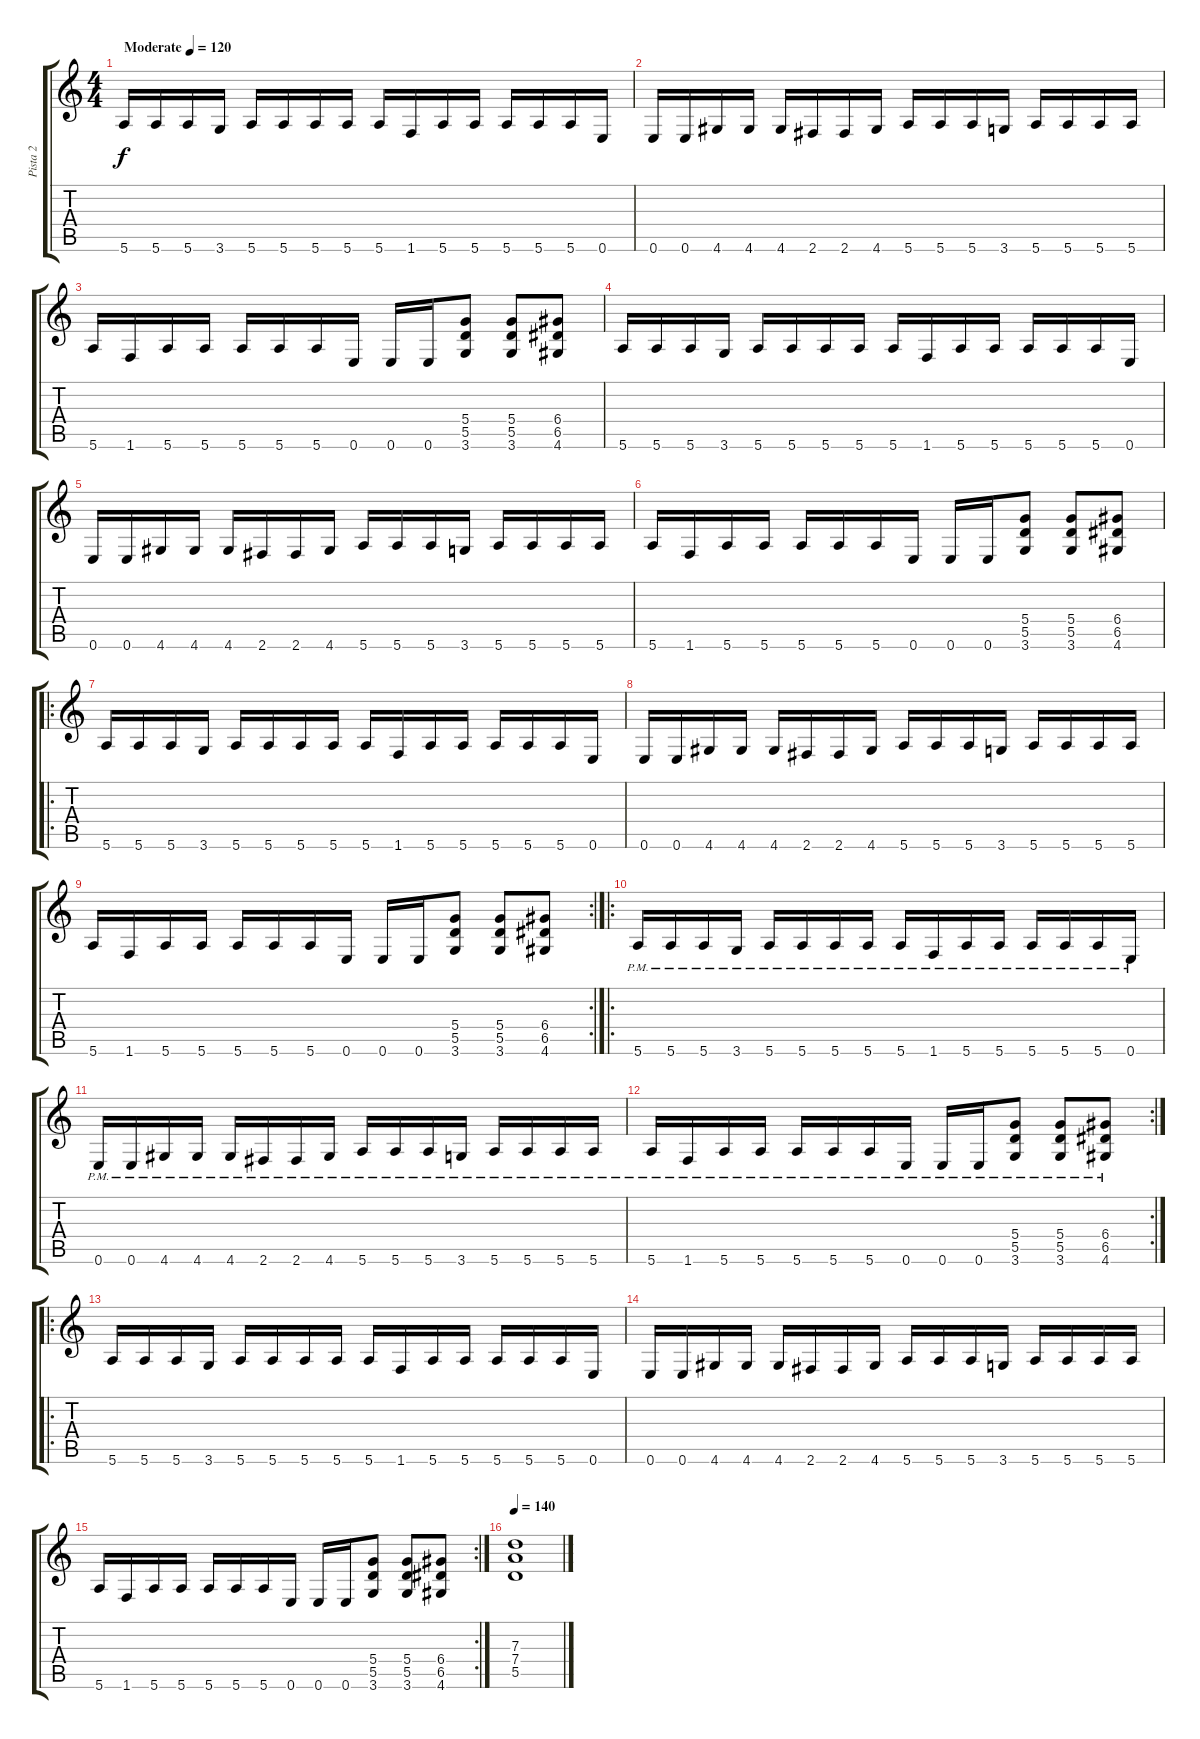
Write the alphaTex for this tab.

\track ("Pista 2" "Pista 2") {instrument overdrivenguitar}
\staff {score tabs}
\tuning (E4 B3 G3 D3 A2 E2) {hide}
\ts (4 4)
\tempo (120 "Moderate")
\clef g2
\ks c
5.6.16{dy f instrument overdrivenguitar} 5.6.16 5.6.16 3.6.16 5.6.16 5.6.16 5.6.16 5.6.16 5.6.16 1.6.16 5.6.16 5.6.16 5.6.16 5.6.16 5.6.16 0.6.16 |
0.6.16 0.6.16 4.6.16 4.6.16 4.6.16 2.6.16 2.6.16 4.6.16 5.6.16 5.6.16 5.6.16 3.6.16 5.6.16 5.6.16 5.6.16 5.6.16 |
5.6.16 1.6.16 5.6.16 5.6.16 5.6.16 5.6.16 5.6.16 0.6.16 0.6.16 0.6.16 (5.4 5.5 3.6).8 (5.4 5.5 3.6).8 (6.4 6.5 4.6).8 |
5.6.16 5.6.16 5.6.16 3.6.16 5.6.16 5.6.16 5.6.16 5.6.16 5.6.16 1.6.16 5.6.16 5.6.16 5.6.16 5.6.16 5.6.16 0.6.16 |
0.6.16 0.6.16 4.6.16 4.6.16 4.6.16 2.6.16 2.6.16 4.6.16 5.6.16 5.6.16 5.6.16 3.6.16 5.6.16 5.6.16 5.6.16 5.6.16 |
5.6.16 1.6.16 5.6.16 5.6.16 5.6.16 5.6.16 5.6.16 0.6.16 0.6.16 0.6.16 (5.4 5.5 3.6).8 (5.4 5.5 3.6).8 (6.4 6.5 4.6).8 |
\ro
5.6.16 5.6.16 5.6.16 3.6.16 5.6.16 5.6.16 5.6.16 5.6.16 5.6.16 1.6.16 5.6.16 5.6.16 5.6.16 5.6.16 5.6.16 0.6.16 |
0.6.16 0.6.16 4.6.16 4.6.16 4.6.16 2.6.16 2.6.16 4.6.16 5.6.16 5.6.16 5.6.16 3.6.16 5.6.16 5.6.16 5.6.16 5.6.16 |
\rc 2
5.6.16 1.6.16 5.6.16 5.6.16 5.6.16 5.6.16 5.6.16 0.6.16 0.6.16 0.6.16 (5.4 5.5 3.6).8 (5.4 5.5 3.6).8 (6.4 6.5 4.6).8 |
\ro
5.6{pm}.16 5.6{pm}.16 5.6{pm}.16 3.6{pm}.16 5.6{pm}.16 5.6{pm}.16 5.6{pm}.16 5.6{pm}.16 5.6{pm}.16 1.6{pm}.16 5.6{pm}.16 5.6{pm}.16 5.6{pm}.16 5.6{pm}.16 5.6{pm}.16 0.6{pm}.16 |
0.6{pm}.16 0.6{pm}.16 4.6{pm}.16 4.6{pm}.16 4.6{pm}.16 2.6{pm}.16 2.6{pm}.16 4.6{pm}.16 5.6{pm}.16 5.6{pm}.16 5.6{pm}.16 3.6{pm}.16 5.6{pm}.16 5.6{pm}.16 5.6{pm}.16 5.6{pm}.16 |
\rc 2
5.6{pm}.16 1.6{pm}.16 5.6{pm}.16 5.6{pm}.16 5.6{pm}.16 5.6{pm}.16 5.6{pm}.16 0.6{pm}.16 0.6{pm}.16 0.6{pm}.16 (5.4{pm} 5.5{pm} 3.6{pm}).8 (5.4{pm} 5.5{pm} 3.6{pm}).8 (6.4{pm} 6.5{pm} 4.6{pm}).8 |
\ro
5.6.16 5.6.16 5.6.16 3.6.16 5.6.16 5.6.16 5.6.16 5.6.16 5.6.16 1.6.16 5.6.16 5.6.16 5.6.16 5.6.16 5.6.16 0.6.16 |
0.6.16 0.6.16 4.6.16 4.6.16 4.6.16 2.6.16 2.6.16 4.6.16 5.6.16 5.6.16 5.6.16 3.6.16 5.6.16 5.6.16 5.6.16 5.6.16 |
\rc 2
5.6.16 1.6.16 5.6.16 5.6.16 5.6.16 5.6.16 5.6.16 0.6.16 0.6.16 0.6.16 (5.4 5.5 3.6).8 (5.4 5.5 3.6).8 (6.4 6.5 4.6).8 |
\tempo 140
(7.3 7.4 5.5).1
